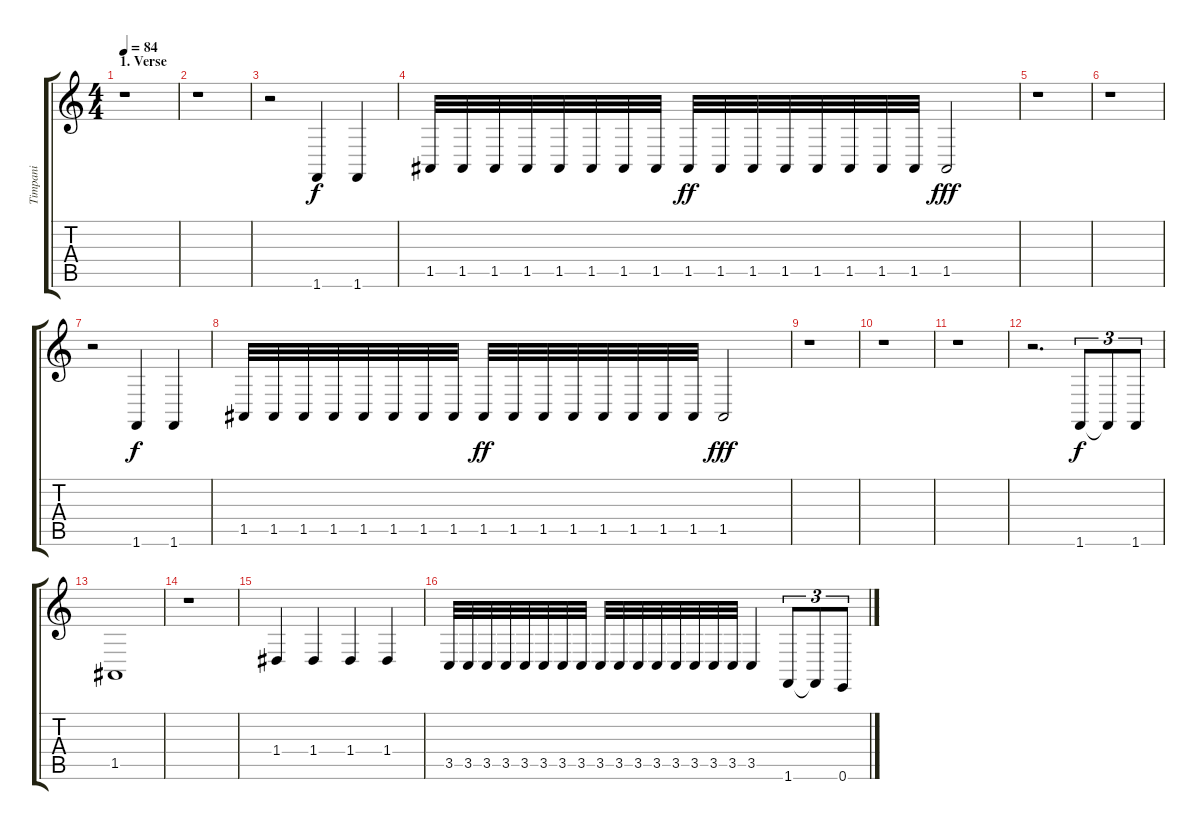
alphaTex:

\track ("Timpani" "Timpani") {instrument timpani}
\staff {score tabs}
\tuning (E4 B3 G3 D3 A2 E2) {hide}
\ts (4 4)
\section ("" "1. Verse")
\tempo 84
\clef g2
\ks c
r.1{dy f instrument timpani} |
r.1 |
r.2 1.6.4 1.6.4 |
1.5.32 1.5.32 1.5.32 1.5.32 1.5.32 1.5.32 1.5.32 1.5.32 1.5.32{dy ff} 1.5.32 1.5.32 1.5.32 1.5.32 1.5.32 1.5.32 1.5.32 1.5.2{dy fff} |
r.1 |
r.1 |
r.2 1.6.4{dy f} 1.6.4 |
1.5.32 1.5.32 1.5.32 1.5.32 1.5.32 1.5.32 1.5.32 1.5.32 1.5.32{dy ff} 1.5.32 1.5.32 1.5.32 1.5.32 1.5.32 1.5.32 1.5.32 1.5.2{dy fff} |
r.1 |
r.1 |
r.1 |
r.2{d} 1.6.8{tu (3 2) dy f} 1.6{t}.8{tu (3 2)} 1.6.8{tu (3 2)} |
1.5.1 |
r.1 |
1.4.4 1.4.4 1.4.4 1.4.4 |
3.5.32 3.5.32 3.5.32 3.5.32 3.5.32 3.5.32 3.5.32 3.5.32 3.5.32 3.5.32 3.5.32 3.5.32 3.5.32 3.5.32 3.5.32 3.5.32 3.5.4 1.6.8{tu (3 2)} 1.6{t}.8{tu (3 2)} 0.6.8{tu (3 2)}
